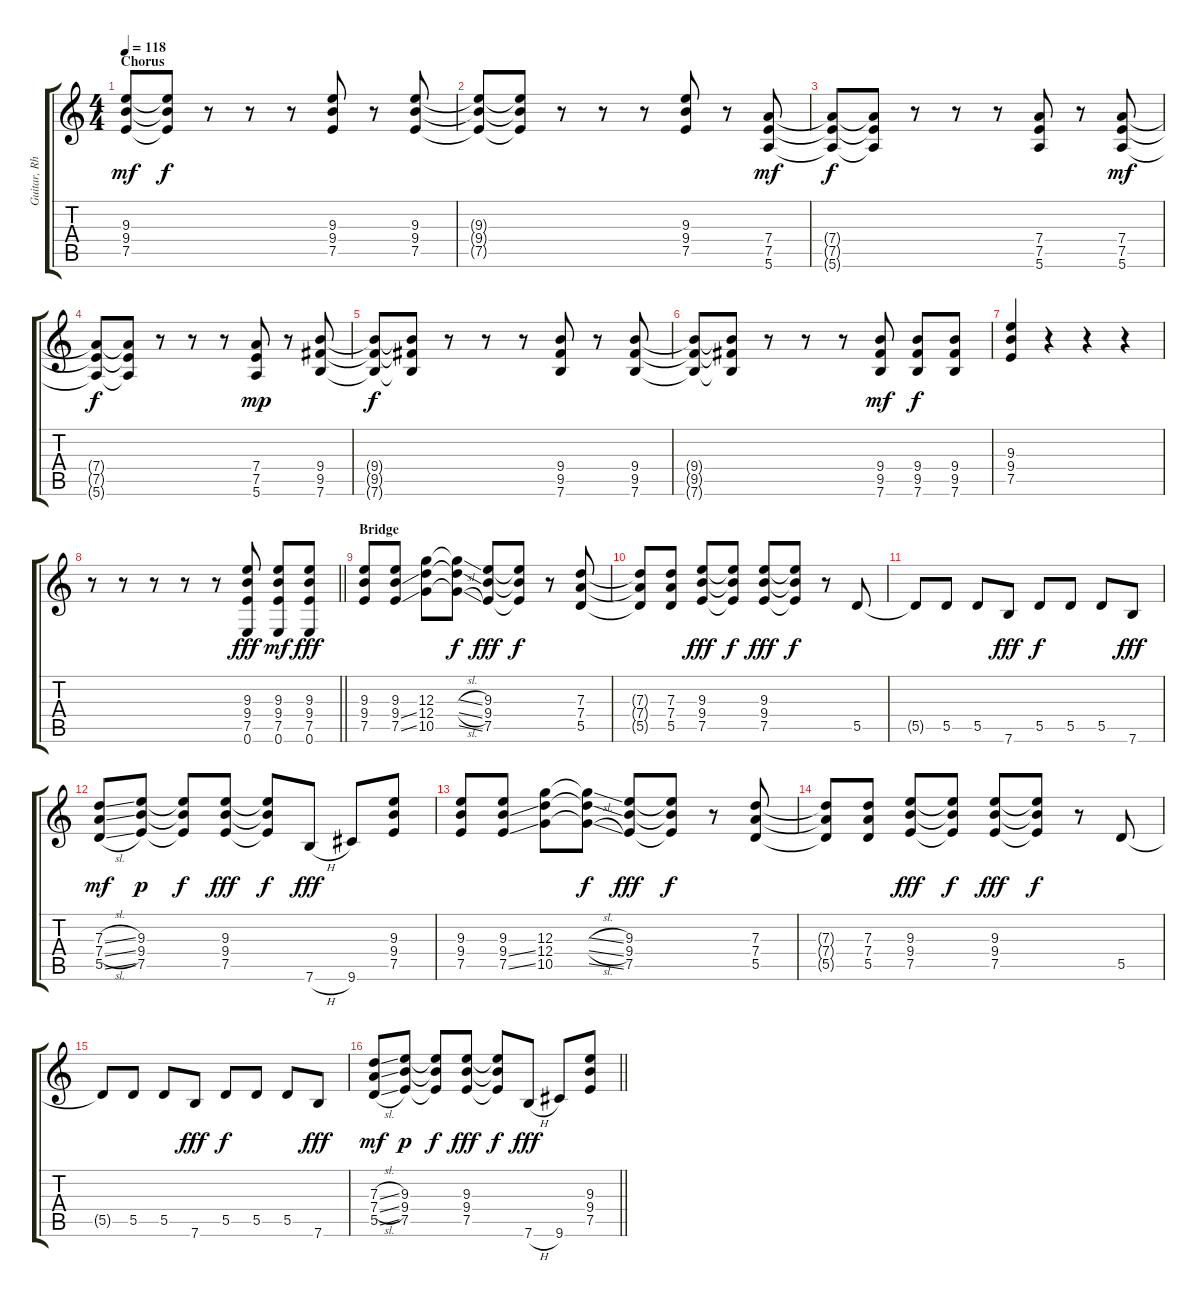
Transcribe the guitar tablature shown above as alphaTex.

\track ("Guitar, Rhythm" "Guitar, Rh") {instrument overdrivenguitar}
\staff {score tabs}
\tuning (E4 B3 G3 D3 A2 E2) {hide}
\ts (4 4)
\section ("" "Chorus")
\tempo 118
\clef g2
\ks c
(9.3 9.4 7.5).8{dy mf} (9.3{t} 9.4{t} 7.5{t}).8{dy f} r.8 r.8 r.8 (9.3 9.4 7.5).8 r.8 (9.3 9.4 7.5).8 |
(9.3{t} 9.4{t} 7.5{t}).8 (9.3{t} 9.4{t} 7.5{t}).8 r.8 r.8 r.8 (9.3 9.4 7.5).8 r.8 (7.4 7.5 5.6).8{dy mf} |
(7.4{t} 7.5{t} 5.6{t}).8{dy f} (7.4{t} 7.5{t} 5.6{t}).8 r.8 r.8 r.8 (7.4 7.5 5.6).8 r.8 (7.4 7.5 5.6).8{dy mf} |
(7.4{t} 7.5{t} 5.6{t}).8{dy f} (7.4{t} 7.5{t} 5.6{t}).8 r.8 r.8 r.8 (7.4 7.5 5.6).8{dy mp} r.8 (9.4 9.5 7.6).8 |
(9.4{t} 9.5{t} 7.6{t}).8{dy f} (9.4{t} 9.5{t} 7.6{t}).8 r.8 r.8 r.8 (9.4 9.5 7.6).8 r.8 (9.4 9.5 7.6).8 |
(9.4{t} 9.5{t} 7.6{t}).8 (9.4{t} 9.5{t} 7.6{t}).8 r.8 r.8 r.8 (9.4 9.5 7.6).8{dy mf} (9.4 9.5 7.6).8{dy f} (9.4 9.5 7.6).8 |
(9.3 9.4 7.5).4 r.4 r.4 r.4 |
\barLineRight lightlight
r.8 r.8 r.8 r.8 r.8 (9.3 9.4 7.5 0.6).8{dy fff} (9.3 9.4 7.5 0.6).8{dy mf} (9.3 9.4 7.5 0.6).8{dy fff} |
\section ("" "Bridge")
(9.3 9.4 7.5).8 (9.3 9.4{ss} 7.5{ss}).8 (12.3 12.4 10.5).8 (12.3{sl t} 12.4{sl t} 10.5{sl t}).8{dy f} (9.3 9.4 7.5).8{dy fff} (9.3{t} 9.4{t} 7.5{t}).8{dy f} r.8 (7.3 7.4 5.5).8 |
(7.3{t} 7.4{t} 5.5{t}).8 (7.3 7.4 5.5).8 (9.3 9.4 7.5).8{dy fff} (9.3{t} 9.4{t} 7.5{t}).8{dy f} (9.3 9.4 7.5).8{dy fff} (9.3{t} 9.4{t} 7.5{t}).8{dy f} r.8 5.5.8 |
5.5{t}.8 5.5.8 5.5.8 7.6.8{dy fff} 5.5.8{dy f} 5.5.8 5.5.8 7.6.8{dy fff} |
(7.3{sl} 7.4{sl} 5.5{sl}).8{dy mf} (9.3 9.4 7.5).8{dy p} (9.3{t} 9.4{t} 7.5{t}).8{dy f} (9.3 9.4 7.5).8{dy fff} (9.3{t} 9.4{t} 7.5{t}).8{dy f} 7.6{h}.8{dy fff} 9.6.8 (9.3 9.4 7.5).8 |
(9.3 9.4 7.5).8 (9.3 9.4{ss} 7.5{ss}).8 (12.3 12.4 10.5).8 (12.3{sl t} 12.4{sl t} 10.5{sl t}).8{dy f} (9.3 9.4 7.5).8{dy fff} (9.3{t} 9.4{t} 7.5{t}).8{dy f} r.8 (7.3 7.4 5.5).8 |
(7.3{t} 7.4{t} 5.5{t}).8 (7.3 7.4 5.5).8 (9.3 9.4 7.5).8{dy fff} (9.3{t} 9.4{t} 7.5{t}).8{dy f} (9.3 9.4 7.5).8{dy fff} (9.3{t} 9.4{t} 7.5{t}).8{dy f} r.8 5.5.8 |
5.5{t}.8 5.5.8 5.5.8 7.6.8{dy fff} 5.5.8{dy f} 5.5.8 5.5.8 7.6.8{dy fff} |
\barLineRight lightlight
(7.3{sl} 7.4{sl} 5.5{sl}).8{dy mf} (9.3 9.4 7.5).8{dy p} (9.3{t} 9.4{t} 7.5{t}).8{dy f} (9.3 9.4 7.5).8{dy fff} (9.3{t} 9.4{t} 7.5{t}).8{dy f} 7.6{h}.8{dy fff} 9.6.8 (9.3 9.4 7.5).8
